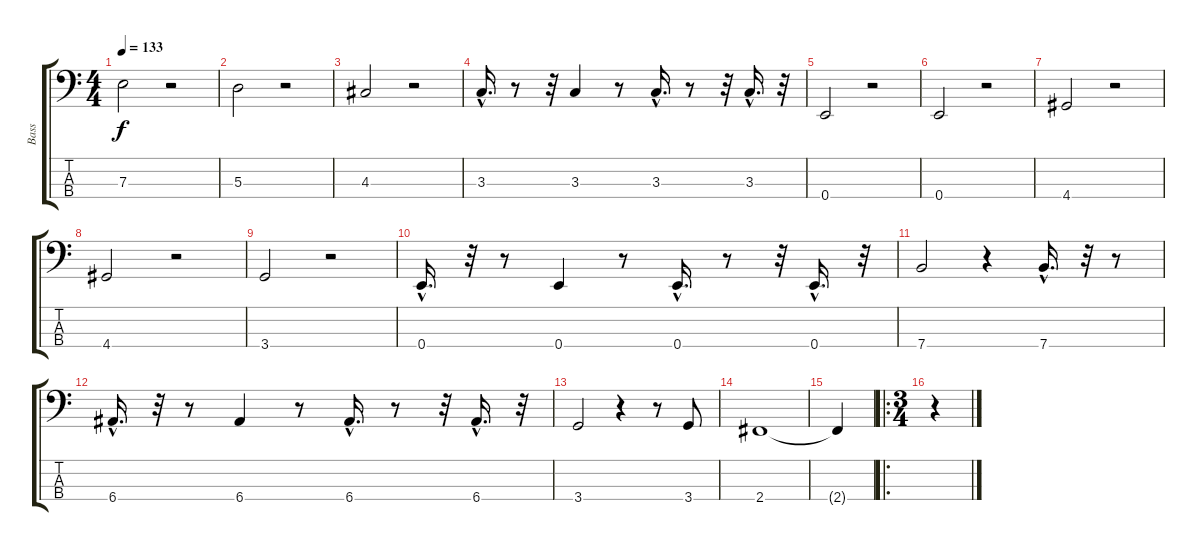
\track ("Bass" "Bass") {instrument electricbassfinger}
\staff {score tabs}
\tuning (G2 D2 A1 E1) {hide}
\ts (4 4)
\tempo 133
\clef f4
\ks c
7.3.2{dy f} r.2 |
5.3.2 r.2 |
4.3.2 r.2 |
3.3{hac}.16{d} r.8 r.32 3.3.4 r.8 3.3{hac}.16{d} r.8 r.32 3.3{hac}.16{d} r.32 |
0.4.2 r.2 |
0.4.2 r.2 |
4.4.2 r.2 |
4.4.2 r.2 |
3.4.2 r.2 |
0.4{hac}.16{d} r.32 r.8 0.4.4 r.8 0.4{hac}.16{d} r.8 r.32 0.4{hac}.16{d} r.32 |
7.4.2 r.4 7.4{hac}.16{d} r.32 r.8 |
6.4{hac}.16{d} r.32 r.8 6.4.4 r.8 6.4{hac}.16{d} r.8 r.32 6.4{hac}.16{d} r.32 |
3.4.2 r.4 r.8 3.4.8 |
2.4.1 |
2.4{t}.4 |
\ro
\ts (3 4)
r.4
